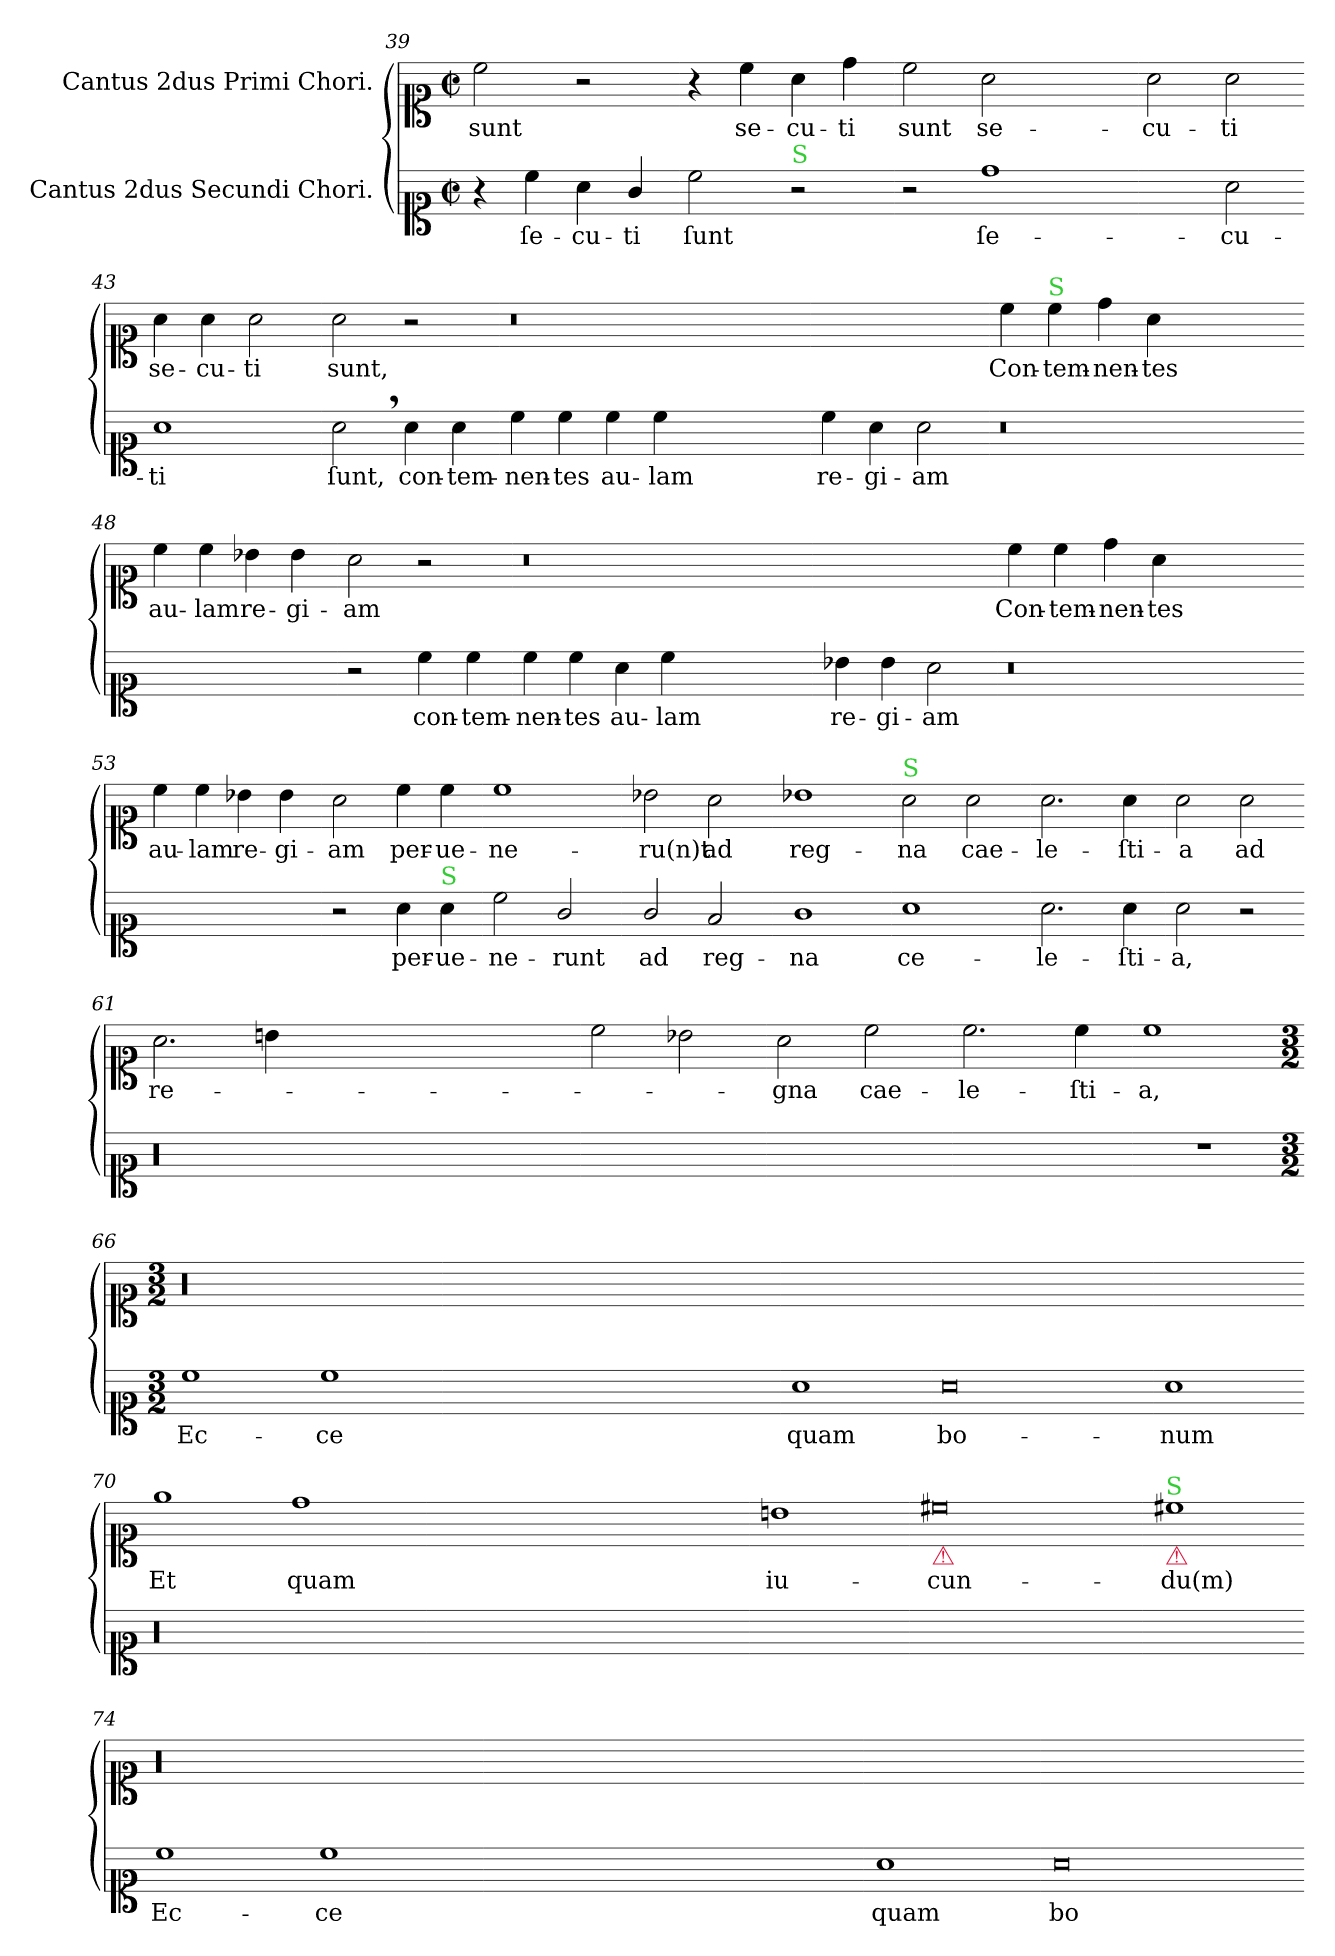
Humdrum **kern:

**kern	**text	**kern	**text
*part2	*part2	*part1	*part1
*staff2	*staff2	*staff1	*staff1
*I"Cantus 2dus Secundi Chori.	*	*I"Cantus 2dus Primi Chori.	*
*clefC1	*	*clefC1	*
*k[]	*	*k[]	*
*M2/2	*	*M2/2	*
*met(c|)	*	*met(c|)	*
=39	=39	=39	=39
4r	.	2cc\	sunt
4cc\	ſe-	.	.
4a\	-cu-	2r	.
4g/	-ti	.	.
=40-	=40-	=40-	=40-
2cc\	ſunt	4r	.
.	.	4cc\	se-
!LO:TX:a:color=limegreen:t=S	!	!	!
2r	.	4a\	-cu-
.	.	4dd\	-ti
=41-	=41-	=41-	=41-
2r	.	2cc\	sunt
1dd\	ſe-	2a\	se-
.	.	2ryy	.
=42-	=42-	=42-	=42-
2ryy	.	2a\	-cu-
2a\	-cu-	2a\	-ti
=43-	=43-	=43-	=43-
1a	-ti	4a\	se-
.	.	4a\	-cu-
.	.	2a\	-ti
=44-	=44-	=44-	=44-
2a,<\	ſunt,	2a\	sunt,
4a\	con-	2r	.
4a\	-tem-	.	.
=45-	=45-	=45-	=45-
4cc\	-nen-	0r	.
4cc\	-tes	.	.
4cc\	au-	.	.
4cc\	-lam	.	.
1ryy	.	.	.
=46-	=46-	=46-	=46-
4cc\	re-	1ryy	.
4a\	-gi-	.	.
2a\	-am	.	.
=47-	=47-	=47-	=47-
0r	.	4cc\	Con-
!	!	!LO:TX:a:color=limegreen:t=S	!
.	.	4cc\	-tem-
.	.	4dd\	-nen-
.	.	4a\	-tes
.	.	1ryy	.
=48-	=48-	=48-	=48-
1ryy	.	4cc\	au-
.	.	4cc\	-lam
.	.	4b-X\	re-
.	.	4b-\	-gi-
=49-	=49-	=49-	=49-
2r	.	2a\	-am
!	!LO:LY:i	!	!
4cc\	con-	2r	.
!	!LO:LY:i	!	!
4cc\	-tem-	.	.
=50-	=50-	=50-	=50-
!	!LO:LY:i	!	!
4cc\	-nen-	0r	.
!	!LO:LY:i	!	!
4cc\	-tes	.	.
!	!LO:LY:i	!	!
4a\	au-	.	.
!	!LO:LY:i	!	!
4cc\	-lam	.	.
1ryy	.	.	.
=51-	=51-	=51-	=51-
!	!LO:LY:i	!	!
4b-X\	re-	1ryy	.
!	!LO:LY:i	!	!
4b-\	-gi-	.	.
!	!LO:LY:i	!	!
2a\	-am	.	.
=52-	=52-	=52-	=52-
0r	.	4cc\	Con-
.	.	4cc\	-tem-
.	.	4dd\	-nen-
.	.	4a\	-tes
.	.	1ryy	.
=53-	=53-	=53-	=53-
1ryy	.	4cc\	au-
.	.	4cc\	-lam
.	.	4b-X\	re-
.	.	4b-\	-gi-
=54-	=54-	=54-	=54-
2r	.	2a\	-am
4a\	per-	4cc\	per-
!LO:TX:a:color=limegreen:t=S	!	!	!
4a\	-ue-	4cc\	-ue-
=55-	=55-	=55-	=55-
2cc\	-ne-	1cc	-ne-
2g/	-runt	.	.
=56-	=56-	=56-	=56-
2g/	ad	2b-X\	-ru(n)t
2f/	reg-	2a\	ad
=57-	=57-	=57-	=57-
1g	-na	1b-X	reg-
=58-	=58-	=58-	=58-
!	!	!LO:TX:a:color=limegreen:t=S	!
1a	ce-	2a\	-na
.	.	2a\	cae-
=59-	=59-	=59-	=59-
2.a\	-le-	2.a\	-le-
4a\	-ſti-	4a\	-ſti-
=60-	=60-	=60-	=60-
2a\	-a,	2a\	-a
2r	.	2a\	ad
=61-	=61-	=61-	=61-
00r	.	2.a\	re-
.	.	4bn\	.
.	.	0.ryy	.
=62-	=62-	=62-	=62-
1ryy	.	2cc\	.
.	.	2b-X\	.
=63-	=63-	=63-	=63-
1ryy	.	2a\	-gna
.	.	2cc\	cae-
=64-	=64-	=64-	=64-
1ryy	.	2.cc\	-le-
.	.	4cc\	-ſti-
=65-	=65-	=65-	=65-
1r	.	1cc	-a,
=66-	=66-	=66-	=66-
*M3/2	*	*M3/2	*
1cc	Ec-	00.r	.
1cc\	-ce	.	.
00ryy	.	.	.
=67-	=67-	=67-	=67-
1a	quam	1ryy	.
=68-	=68-	=68-	=68-
0a	bo-	0ryy	.
=69-	=69-	=69-	=69-
1a	-num	1ryy	.
=70-	=70-	=70-	=70-
00.r	.	1ee	Et
.	.	1dd\	quam
.	.	00ryy	.
=71-	=71-	=71-	=71-
1ryy	.	1bn	iu-
=72-	=72-	=72-	=72-
!	!	!LO:TX:b:color=crimson:t=⚠	!
0ryy	.	0cc#X	-cun-
=73-	=73-	=73-	=73-
!	!	!LO:TX:a:color=limegreen:t=S	!
!	!	!LO:TX:b:color=crimson:t=⚠	!
1ryy	.	1cc#X	-du(m)
=74-	=74-	=74-	=74-
!	!LO:LY:i	!	!
1cc	Ec-	00.r	.
!	!LO:LY:i	!	!
1cc\	-ce	.	.
00ryy	.	.	.
=75-	=75-	=75-	=75-
!	!LO:LY:i	!	!
1a	quam	1ryy	.
=76-	=76-	=76-	=76-
!	!LO:LY:i	!	!
0a	bo-	0ryy	.
=-	=-	=-	=-
*-	*-	*-	*-
